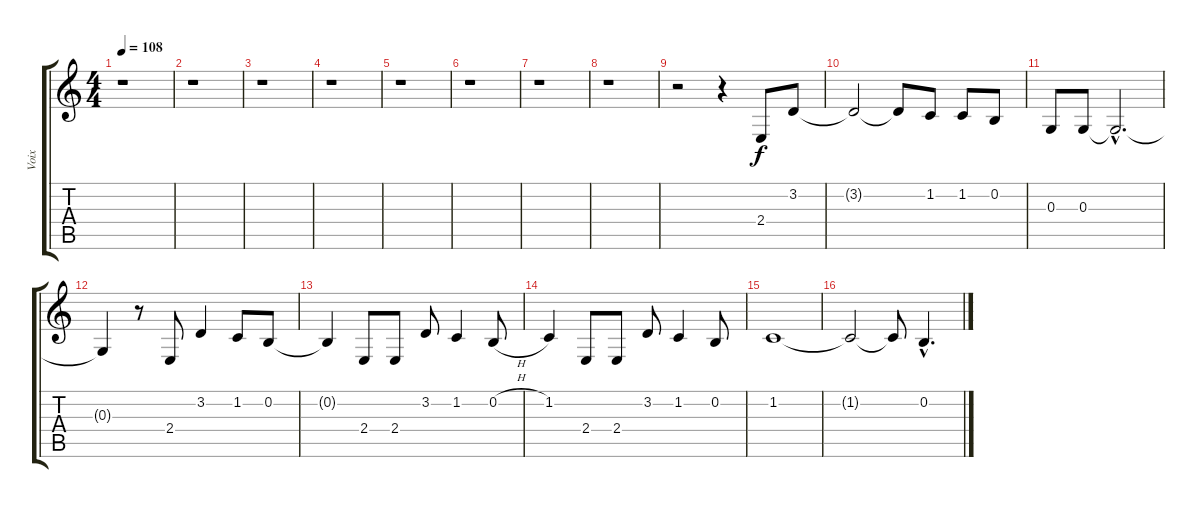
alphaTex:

\track ("Voix" "Voix") {instrument choiraahs}
\staff {score tabs}
\tuning (E4 B3 G3 D3 A2 E2) {hide}
\ts (4 4)
\tempo 108
\clef g2
\ks c
r.1{dy f} |
r.1 |
r.1 |
r.1 |
r.1 |
r.1 |
r.1 |
r.1 |
r.2 r.4 2.4.8 3.2.8 |
3.2{t}.2 3.2{t}.8 1.2.8 1.2.8 0.2.8 |
0.3.8 0.3.8 0.3{hac t}.2{d} |
0.3{t}.4 r.8 2.4.8 3.2.4 1.2.8 0.2.8 |
0.2{t}.4 2.4.8 2.4.8 3.2.8 1.2.4 0.2{h}.8 |
1.2.4 2.4.8 2.4.8 3.2.8 1.2.4 0.2.8 |
1.2.1 |
1.2{t}.2 1.2{t}.8 0.2{hac}.4{d}
